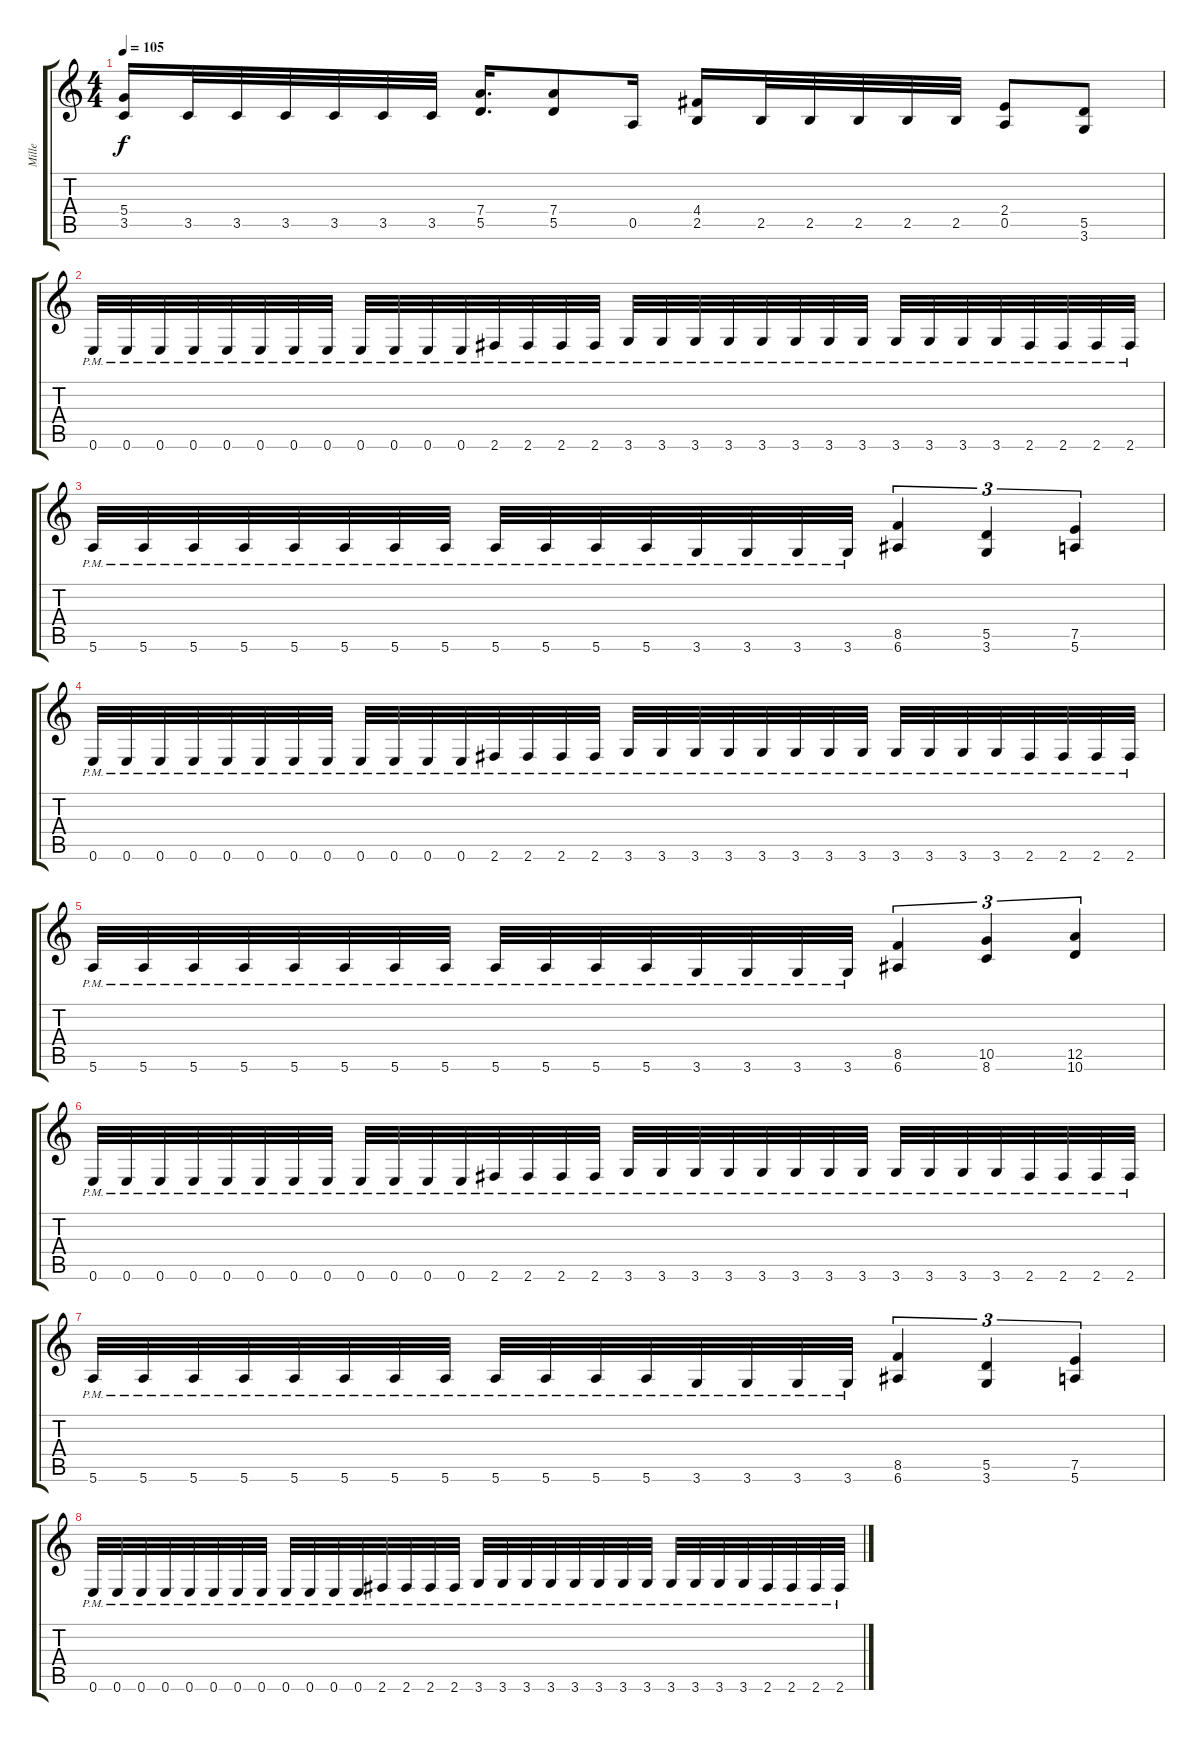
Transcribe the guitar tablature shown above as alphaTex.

\track ("Mille" "Mille") {instrument distortionguitar}
\staff {score tabs}
\tuning (E4 B3 G3 D3 A2 E2) {hide}
\ts (4 4)
\tempo 105
\clef g2
\ks c
(5.4 3.5).16{dy f} 3.5.32 3.5.32 3.5.32 3.5.32 3.5.32 3.5.32 (7.4 5.5).16{d} (7.4 5.5).8 0.5.16 (4.4 2.5).16 2.5.32 2.5.32 2.5.32 2.5.32 2.5.32 (2.4 0.5).8 (5.5 3.6).8 |
0.6{pm}.32 0.6{pm}.32 0.6{pm}.32 0.6{pm}.32 0.6{pm}.32 0.6{pm}.32 0.6{pm}.32 0.6{pm}.32 0.6{pm}.32 0.6{pm}.32 0.6{pm}.32 0.6{pm}.32 2.6{pm}.32 2.6{pm}.32 2.6{pm}.32 2.6{pm}.32 3.6{pm}.32 3.6{pm}.32 3.6{pm}.32 3.6{pm}.32 3.6{pm}.32 3.6{pm}.32 3.6{pm}.32 3.6{pm}.32 3.6{pm}.32 3.6{pm}.32 3.6{pm}.32 3.6{pm}.32 2.6{pm}.32 2.6{pm}.32 2.6{pm}.32 2.6{pm}.32 |
5.6{pm}.32 5.6{pm}.32 5.6{pm}.32 5.6{pm}.32 5.6{pm}.32 5.6{pm}.32 5.6{pm}.32 5.6{pm}.32 5.6{pm}.32 5.6{pm}.32 5.6{pm}.32 5.6{pm}.32 3.6{pm}.32 3.6{pm}.32 3.6{pm}.32 3.6{pm}.32 (8.5 6.6).4{tu (3 2)} (5.5 3.6).4{tu (3 2)} (7.5 5.6).4{tu (3 2)} |
0.6{pm}.32 0.6{pm}.32 0.6{pm}.32 0.6{pm}.32 0.6{pm}.32 0.6{pm}.32 0.6{pm}.32 0.6{pm}.32 0.6{pm}.32 0.6{pm}.32 0.6{pm}.32 0.6{pm}.32 2.6{pm}.32 2.6{pm}.32 2.6{pm}.32 2.6{pm}.32 3.6{pm}.32 3.6{pm}.32 3.6{pm}.32 3.6{pm}.32 3.6{pm}.32 3.6{pm}.32 3.6{pm}.32 3.6{pm}.32 3.6{pm}.32 3.6{pm}.32 3.6{pm}.32 3.6{pm}.32 2.6{pm}.32 2.6{pm}.32 2.6{pm}.32 2.6{pm}.32 |
5.6{pm}.32 5.6{pm}.32 5.6{pm}.32 5.6{pm}.32 5.6{pm}.32 5.6{pm}.32 5.6{pm}.32 5.6{pm}.32 5.6{pm}.32 5.6{pm}.32 5.6{pm}.32 5.6{pm}.32 3.6{pm}.32 3.6{pm}.32 3.6{pm}.32 3.6{pm}.32 (8.5 6.6).4{tu (3 2)} (10.5 8.6).4{tu (3 2)} (12.5 10.6).4{tu (3 2)} |
0.6{pm}.32 0.6{pm}.32 0.6{pm}.32 0.6{pm}.32 0.6{pm}.32 0.6{pm}.32 0.6{pm}.32 0.6{pm}.32 0.6{pm}.32 0.6{pm}.32 0.6{pm}.32 0.6{pm}.32 2.6{pm}.32 2.6{pm}.32 2.6{pm}.32 2.6{pm}.32 3.6{pm}.32 3.6{pm}.32 3.6{pm}.32 3.6{pm}.32 3.6{pm}.32 3.6{pm}.32 3.6{pm}.32 3.6{pm}.32 3.6{pm}.32 3.6{pm}.32 3.6{pm}.32 3.6{pm}.32 2.6{pm}.32 2.6{pm}.32 2.6{pm}.32 2.6{pm}.32 |
5.6{pm}.32 5.6{pm}.32 5.6{pm}.32 5.6{pm}.32 5.6{pm}.32 5.6{pm}.32 5.6{pm}.32 5.6{pm}.32 5.6{pm}.32 5.6{pm}.32 5.6{pm}.32 5.6{pm}.32 3.6{pm}.32 3.6{pm}.32 3.6{pm}.32 3.6{pm}.32 (8.5 6.6).4{tu (3 2)} (5.5 3.6).4{tu (3 2)} (7.5 5.6).4{tu (3 2)} |
0.6{pm}.32 0.6{pm}.32 0.6{pm}.32 0.6{pm}.32 0.6{pm}.32 0.6{pm}.32 0.6{pm}.32 0.6{pm}.32 0.6{pm}.32 0.6{pm}.32 0.6{pm}.32 0.6{pm}.32 2.6{pm}.32 2.6{pm}.32 2.6{pm}.32 2.6{pm}.32 3.6{pm}.32 3.6{pm}.32 3.6{pm}.32 3.6{pm}.32 3.6{pm}.32 3.6{pm}.32 3.6{pm}.32 3.6{pm}.32 3.6{pm}.32 3.6{pm}.32 3.6{pm}.32 3.6{pm}.32 2.6{pm}.32 2.6{pm}.32 2.6{pm}.32 2.6{pm}.32
